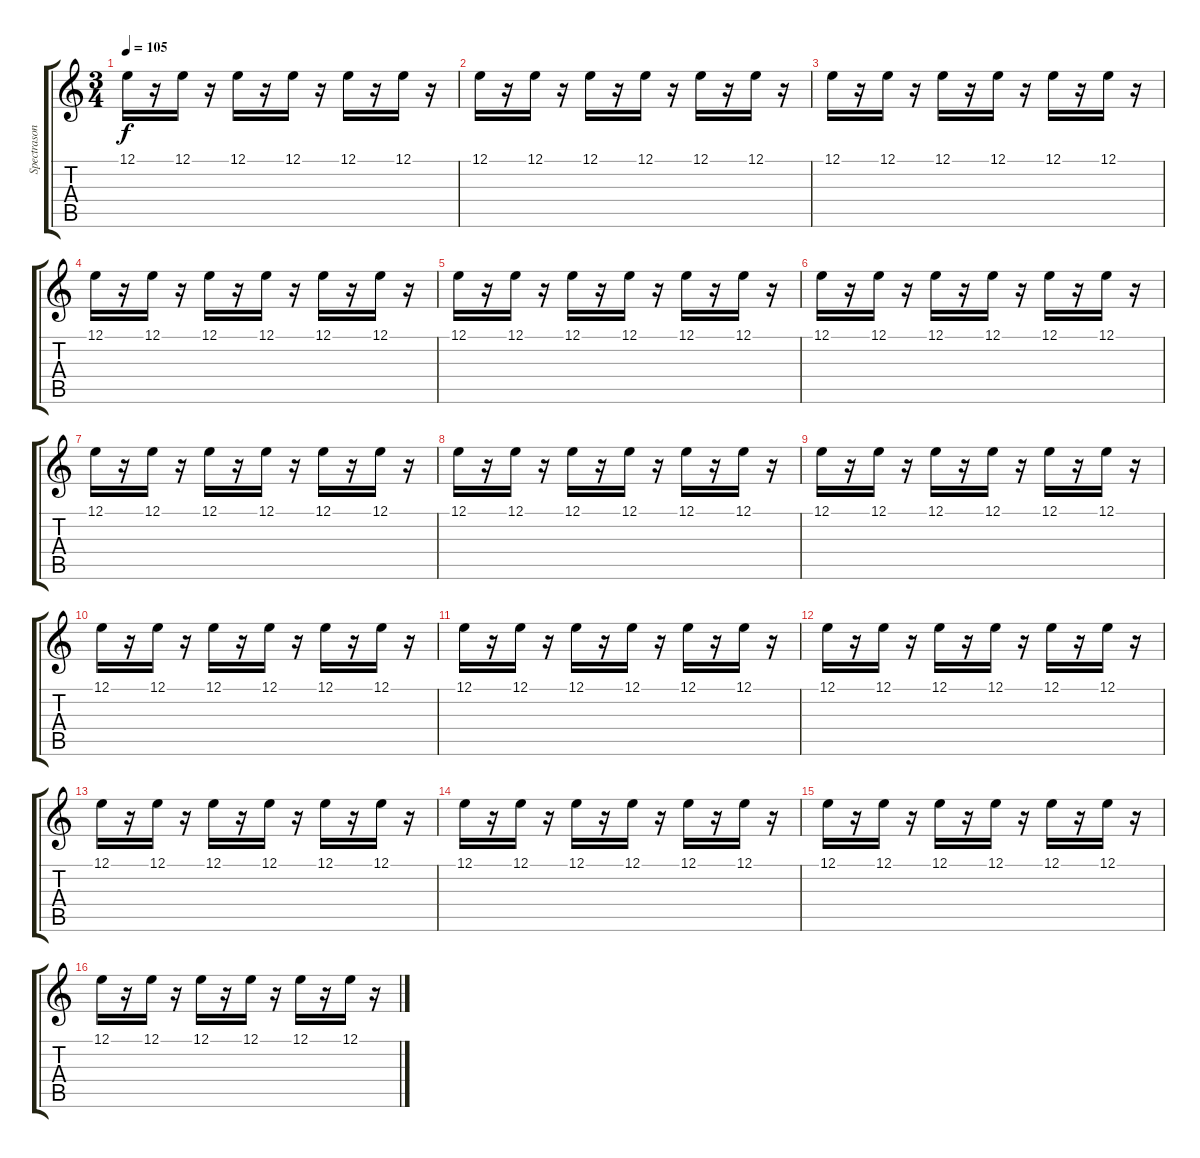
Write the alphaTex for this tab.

\track ("Spectrasonics Omnisphere" "Spectrason") {instrument lead8bassandlead}
\staff {score tabs}
\tuning (E4 B3 G3 D3 A2 E2) {hide}
\ts (3 4)
\tempo 105
\clef g2
\ks c
12.1.16{dy f} r.16 12.1.16 r.16 12.1.16 r.16 12.1.16 r.16 12.1.16 r.16 12.1.16 r.16 |
12.1.16 r.16 12.1.16 r.16 12.1.16 r.16 12.1.16 r.16 12.1.16 r.16 12.1.16 r.16 |
12.1.16 r.16 12.1.16 r.16 12.1.16 r.16 12.1.16 r.16 12.1.16 r.16 12.1.16 r.16 |
12.1.16 r.16 12.1.16 r.16 12.1.16 r.16 12.1.16 r.16 12.1.16 r.16 12.1.16 r.16 |
12.1.16{volume 10} r.16 12.1.16 r.16 12.1.16 r.16 12.1.16 r.16 12.1.16 r.16 12.1.16 r.16 |
12.1.16 r.16 12.1.16 r.16 12.1.16 r.16 12.1.16 r.16 12.1.16 r.16 12.1.16 r.16 |
12.1.16 r.16 12.1.16 r.16 12.1.16 r.16 12.1.16 r.16 12.1.16 r.16 12.1.16 r.16 |
12.1.16 r.16 12.1.16 r.16 12.1.16 r.16 12.1.16 r.16 12.1.16 r.16 12.1.16 r.16 |
12.1.16 r.16 12.1.16 r.16 12.1.16 r.16 12.1.16 r.16 12.1.16 r.16 12.1.16 r.16 |
12.1.16 r.16 12.1.16 r.16 12.1.16 r.16 12.1.16 r.16 12.1.16 r.16 12.1.16 r.16 |
12.1.16 r.16 12.1.16 r.16 12.1.16 r.16 12.1.16 r.16 12.1.16 r.16 12.1.16 r.16 |
12.1.16 r.16 12.1.16 r.16 12.1.16 r.16 12.1.16 r.16 12.1.16 r.16 12.1.16 r.16 |
12.1.16 r.16 12.1.16 r.16 12.1.16 r.16 12.1.16 r.16 12.1.16 r.16 12.1.16 r.16 |
12.1.16 r.16 12.1.16 r.16 12.1.16 r.16 12.1.16 r.16 12.1.16 r.16 12.1.16 r.16 |
12.1.16 r.16 12.1.16 r.16 12.1.16 r.16 12.1.16 r.16 12.1.16 r.16 12.1.16 r.16 |
12.1.16 r.16 12.1.16 r.16 12.1.16 r.16 12.1.16 r.16 12.1.16 r.16 12.1.16 r.16
